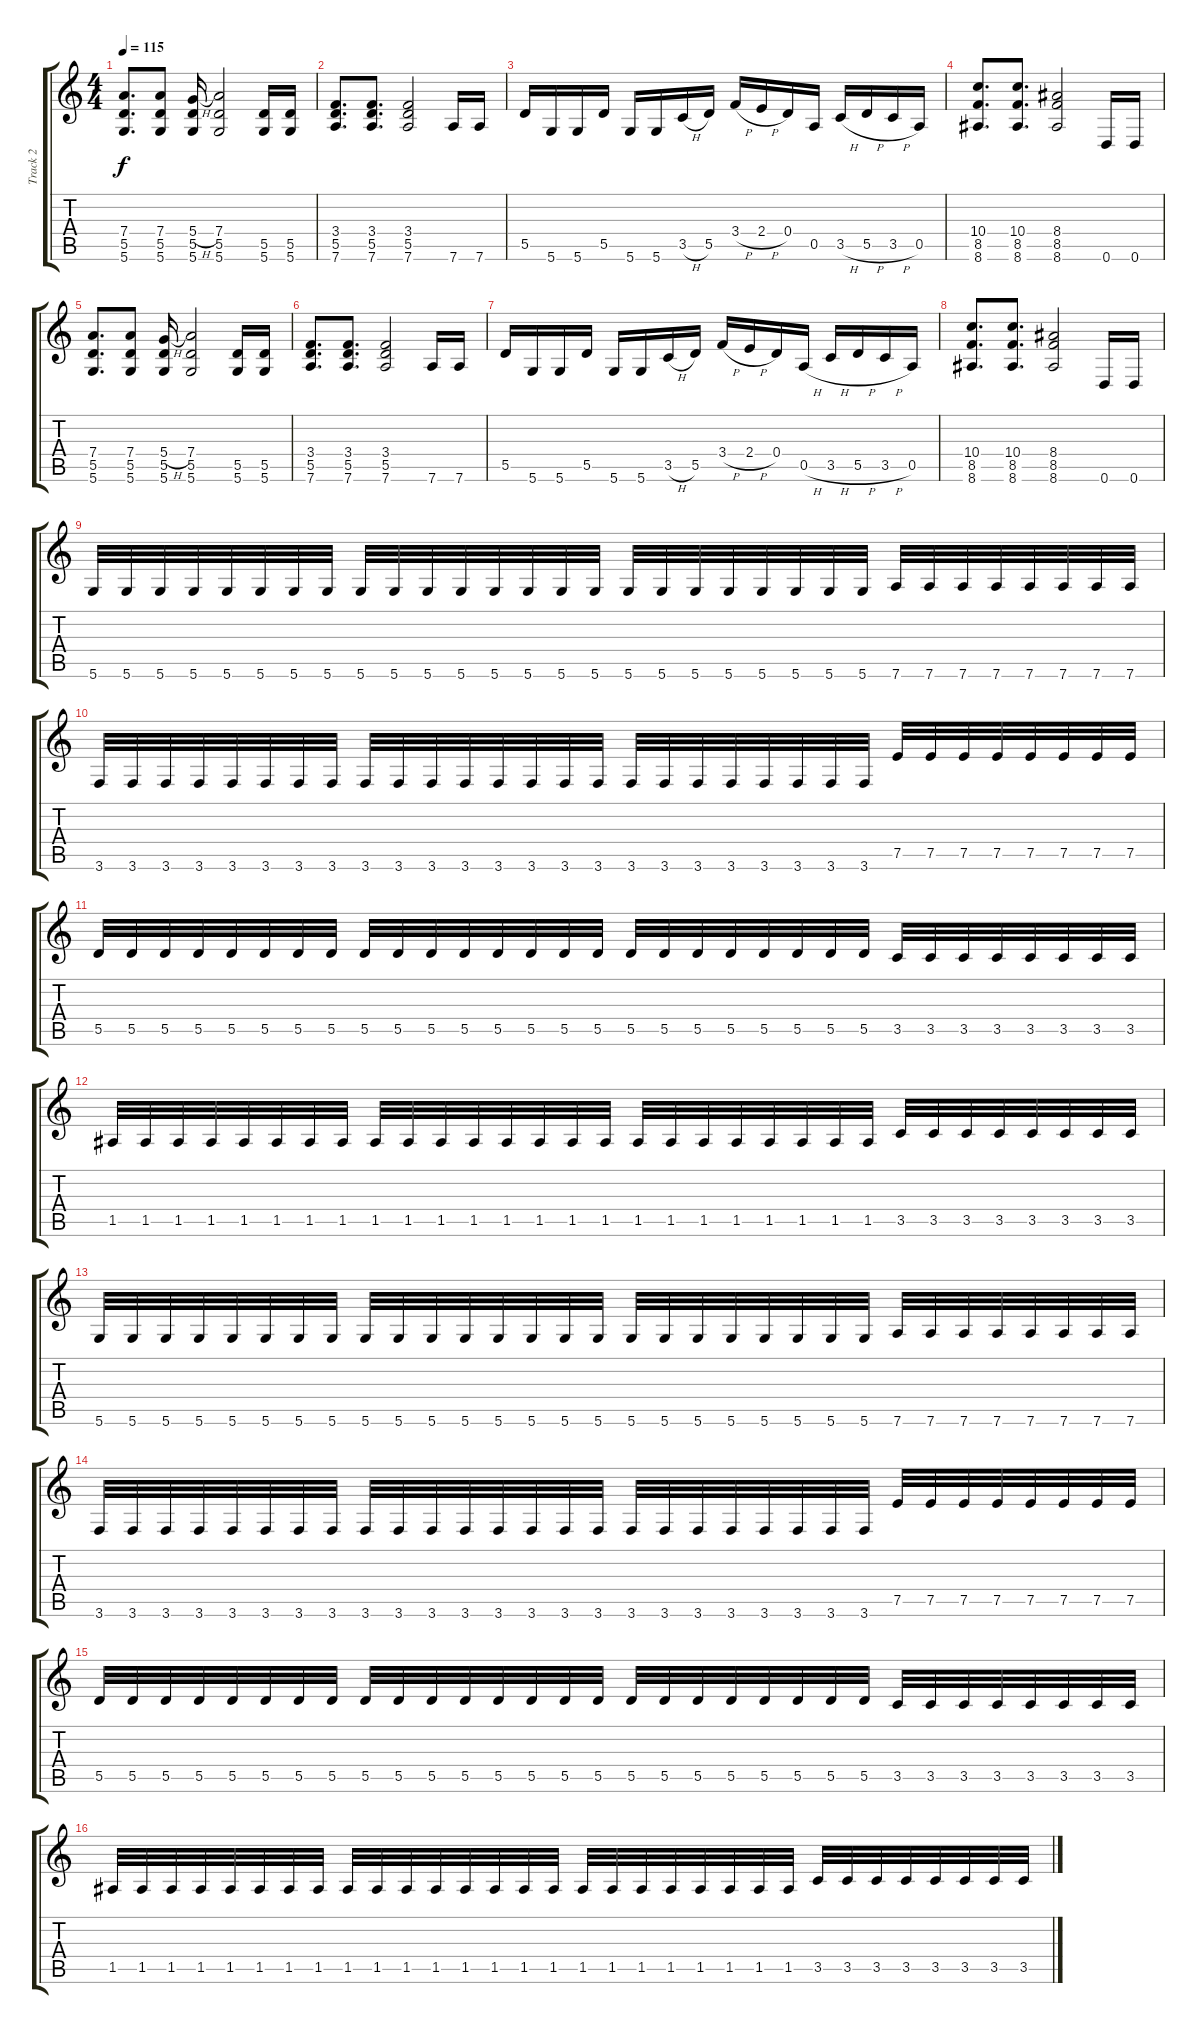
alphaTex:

\track ("Track 2" "Track 2") {instrument distortionguitar}
\staff {score tabs}
\tuning (E4 B3 G3 D3 A2 D2) {hide}
\ts (4 4)
\tempo 115
\clef g2
\ks c
(7.4 5.5 5.6).8{d dy f} (7.4 5.5 5.6).8 (5.4{h} 5.5 5.6).16 (7.4 5.5 5.6).2 (5.5 5.6).16 (5.5 5.6).16 |
(3.4 5.5 7.6).8{d} (3.4 5.5 7.6).8{d} (3.4 5.5 7.6).2 7.6.16 7.6.16 |
5.5.16 5.6.16 5.6.16 5.5.16 5.6.16 5.6.16 3.5{h}.16 5.5.16 3.4{h}.16 2.4{h}.16 0.4.16 0.5.16 3.5{h}.16 5.5{h}.16 3.5{h}.16 0.5.16 |
(10.4 8.5 8.6).8{d} (10.4 8.5 8.6).8{d} (8.4 8.5 8.6).2 0.6.16 0.6.16 |
(7.4 5.5 5.6).8{d} (7.4 5.5 5.6).8 (5.4{h} 5.5 5.6).16 (7.4 5.5 5.6).2 (5.5 5.6).16 (5.5 5.6).16 |
(3.4 5.5 7.6).8{d} (3.4 5.5 7.6).8{d} (3.4 5.5 7.6).2 7.6.16 7.6.16 |
5.5.16 5.6.16 5.6.16 5.5.16 5.6.16 5.6.16 3.5{h}.16 5.5.16 3.4{h}.16 2.4{h}.16 0.4.16 0.5{h}.16 3.5{h}.16 5.5{h}.16 3.5{h}.16 0.5.16 |
(10.4 8.5 8.6).8{d} (10.4 8.5 8.6).8{d} (8.4 8.5 8.6).2 0.6.16 0.6.16 |
5.6.32 5.6.32 5.6.32 5.6.32 5.6.32 5.6.32 5.6.32 5.6.32 5.6.32 5.6.32 5.6.32 5.6.32 5.6.32 5.6.32 5.6.32 5.6.32 5.6.32 5.6.32 5.6.32 5.6.32 5.6.32 5.6.32 5.6.32 5.6.32 7.6.32 7.6.32 7.6.32 7.6.32 7.6.32 7.6.32 7.6.32 7.6.32 |
3.6.32 3.6.32 3.6.32 3.6.32 3.6.32 3.6.32 3.6.32 3.6.32 3.6.32 3.6.32 3.6.32 3.6.32 3.6.32 3.6.32 3.6.32 3.6.32 3.6.32 3.6.32 3.6.32 3.6.32 3.6.32 3.6.32 3.6.32 3.6.32 7.5.32 7.5.32 7.5.32 7.5.32 7.5.32 7.5.32 7.5.32 7.5.32 |
5.5.32 5.5.32 5.5.32 5.5.32 5.5.32 5.5.32 5.5.32 5.5.32 5.5.32 5.5.32 5.5.32 5.5.32 5.5.32 5.5.32 5.5.32 5.5.32 5.5.32 5.5.32 5.5.32 5.5.32 5.5.32 5.5.32 5.5.32 5.5.32 3.5.32 3.5.32 3.5.32 3.5.32 3.5.32 3.5.32 3.5.32 3.5.32 |
1.5.32 1.5.32 1.5.32 1.5.32 1.5.32 1.5.32 1.5.32 1.5.32 1.5.32 1.5.32 1.5.32 1.5.32 1.5.32 1.5.32 1.5.32 1.5.32 1.5.32 1.5.32 1.5.32 1.5.32 1.5.32 1.5.32 1.5.32 1.5.32 3.5.32 3.5.32 3.5.32 3.5.32 3.5.32 3.5.32 3.5.32 3.5.32 |
5.6.32 5.6.32 5.6.32 5.6.32 5.6.32 5.6.32 5.6.32 5.6.32 5.6.32 5.6.32 5.6.32 5.6.32 5.6.32 5.6.32 5.6.32 5.6.32 5.6.32 5.6.32 5.6.32 5.6.32 5.6.32 5.6.32 5.6.32 5.6.32 7.6.32 7.6.32 7.6.32 7.6.32 7.6.32 7.6.32 7.6.32 7.6.32 |
3.6.32 3.6.32 3.6.32 3.6.32 3.6.32 3.6.32 3.6.32 3.6.32 3.6.32 3.6.32 3.6.32 3.6.32 3.6.32 3.6.32 3.6.32 3.6.32 3.6.32 3.6.32 3.6.32 3.6.32 3.6.32 3.6.32 3.6.32 3.6.32 7.5.32 7.5.32 7.5.32 7.5.32 7.5.32 7.5.32 7.5.32 7.5.32 |
5.5.32 5.5.32 5.5.32 5.5.32 5.5.32 5.5.32 5.5.32 5.5.32 5.5.32 5.5.32 5.5.32 5.5.32 5.5.32 5.5.32 5.5.32 5.5.32 5.5.32 5.5.32 5.5.32 5.5.32 5.5.32 5.5.32 5.5.32 5.5.32 3.5.32 3.5.32 3.5.32 3.5.32 3.5.32 3.5.32 3.5.32 3.5.32 |
1.5.32 1.5.32 1.5.32 1.5.32 1.5.32 1.5.32 1.5.32 1.5.32 1.5.32 1.5.32 1.5.32 1.5.32 1.5.32 1.5.32 1.5.32 1.5.32 1.5.32 1.5.32 1.5.32 1.5.32 1.5.32 1.5.32 1.5.32 1.5.32 3.5.32 3.5.32 3.5.32 3.5.32 3.5.32 3.5.32 3.5.32 3.5.32
